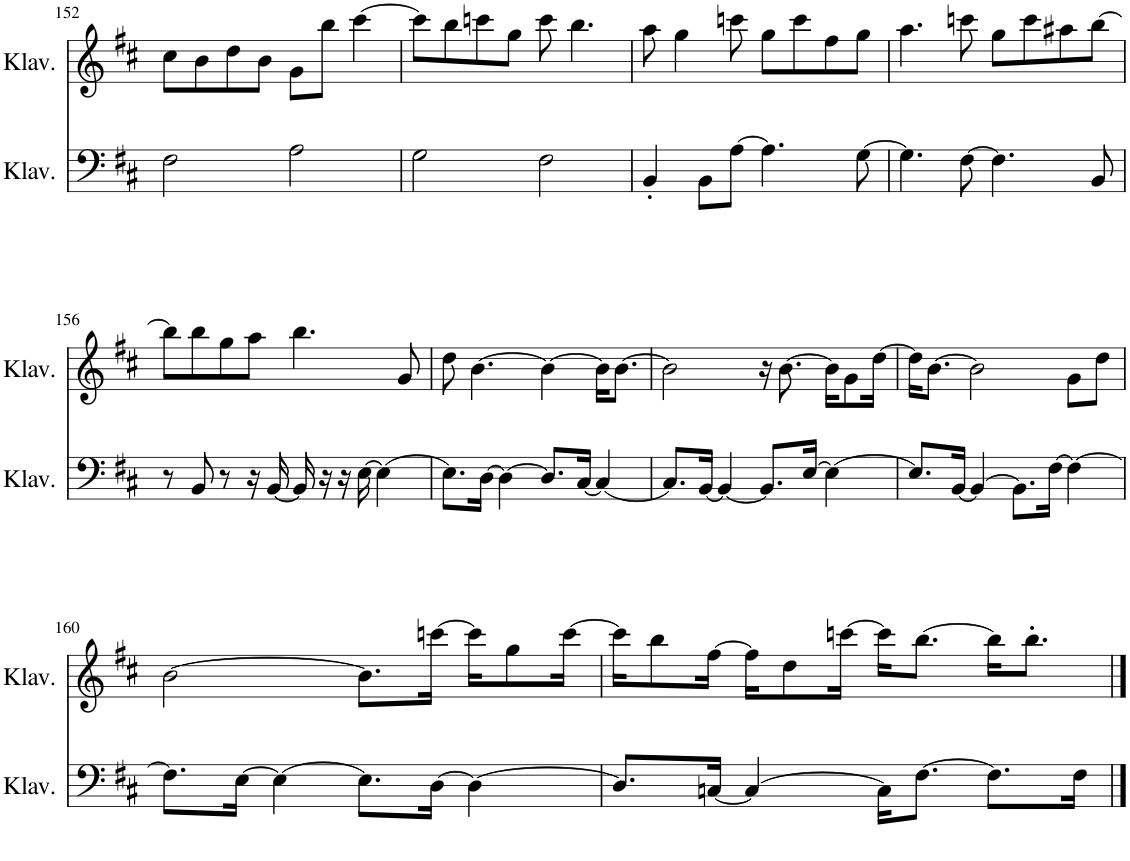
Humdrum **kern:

**kern	**kern
*part2	*part1
*staff2	*staff1
*I"Klavier	*I"Klavier
*I'Klav.	*I'Klav.
!!LO:PB:g=z
*clefF4	*clefG2
*k[f#c#]	*k[f#c#]
*M4/4	*M4/4
=152	=152
2F#\	8cc#\L
.	8b\
.	8dd\
.	8b\J
2A\	8g\L
.	8bb\J
.	[4ccc#\
=153	=153
2G\	8ccc#\L]
.	8bb\
.	8cccn\
.	8gg\J
2F#\	8ccc\
.	4.bb\
=154	=154
4BB'/	8aa\
.	4gg\
8BB\L	.
[8A\J	8cccn\
4.A\]	8gg\L
.	8ccc\
.	8ff#\
[8G\	8gg\J
=155	=155
4.G\]	4.aa\
[8F#\	8cccn\
4.F#\]	8gg\L
.	8ccc\
.	8aa#X\
8BB/	[8bb\J
!!LO:LB:g=z
=156	=156
8r	8bb\L]
8BB/	8bb\
8r	8gg\
16r	8aa\J
[16BB/	.
16BB/]	4.bb\
16r	.
16r	.
[16E\	.
4E\_	.
.	8g/
=157	=157
8.E\L]	8dd\
.	[4.b\
[16D\Jk	.
4D\_	.
8.D/L]	4b\_
[16C#/Jk	.
4C#/_	16b\KL]
.	[8.b\J
=158	=158
8.C#/L]	2b\]
[16BB/Jk	.
4BB/_	.
8.BB/L]	16r
.	[8.b\
[16E/Jk	.
4E\_	16b\KL]
.	8g\
.	[16dd\Jk
=159	=159
8.E/L]	16dd\KL]
.	[8.b\J
[16BB/Jk	.
4BB/_	2b\]
8.BB\L]	.
[16F#\Jk	.
4F#\_	8g\L
.	8dd\J
!!LO:LB:g=z
=160	=160
8.F#\L]	[2b\
[16E\Jk	.
4E\_	.
8.E\L]	8.b\L]
[16D\Jk	[16cccn\Jk
4D\_	16ccc\KL]
.	8gg\
.	[16ccc\Jk
=161	=161
8.D/L]	16ccc\KL]
.	8bb\
[16Cn/Jk	[16ff#\Jk
4C/_	16ff#\KL]
.	8dd\
.	[16cccn\Jk
16C\KL]	16ccc\KL]
[8.F#\J	[8.bb\J
8.F#\L]	16bb\KL]
.	8.bb'\J
16F#\Jk	.
==	==
*-	*-
